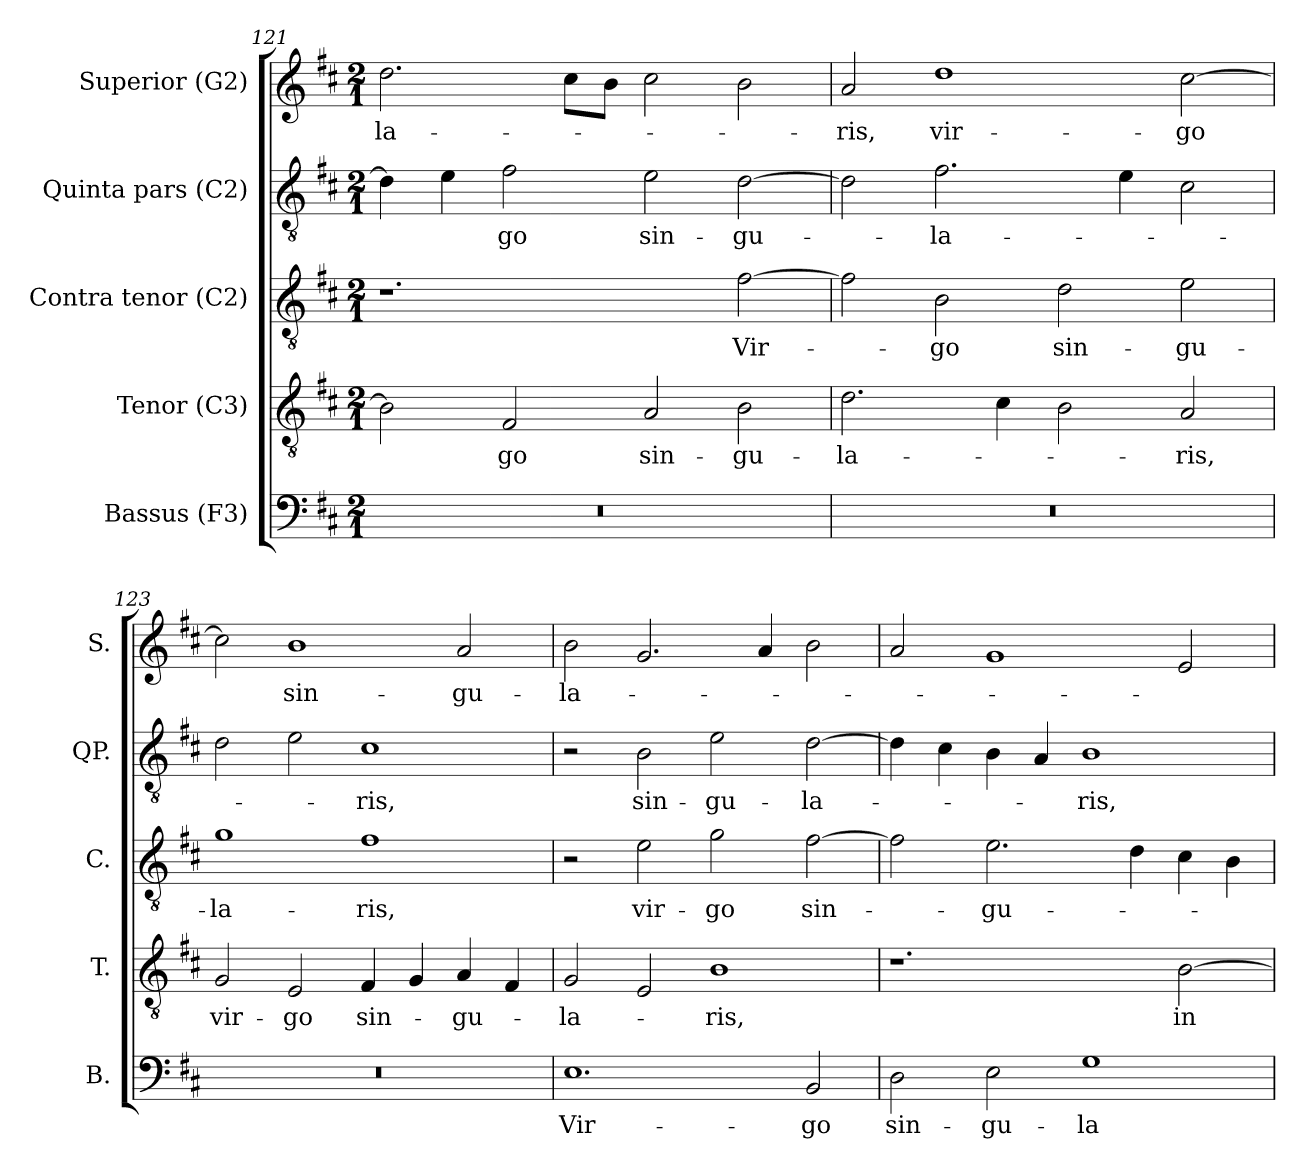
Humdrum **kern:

**kern	**text	**kern	**text	**kern	**text	**kern	**text	**kern	**text
*part5	*part5	*part4	*part4	*part3	*part3	*part2	*part2	*part1	*part1
*staff5	*staff5	*staff4	*staff4	*staff3	*staff3	*staff2	*staff2	*staff1	*staff1
*I"Bassus (F3)	*	*I"Tenor (C3)	*	*I"Contra tenor (C2)	*	*I"Quinta pars (C2)	*	*I"Superior (G2)	*
*I'B.	*	*I'T.	*	*I'C.	*	*I'QP.	*	*I'S.	*
*clefF4	*	*clefGv2	*	*clefGv2	*	*clefGv2	*	*clefG2	*
*	*	*ITrd7c12	*	*ITrd7c12	*	*ITrd7c12	*	*	*
*k[f#c#]	*	*k[f#c#]	*	*k[f#c#]	*	*k[f#c#]	*	*k[f#c#]	*
*D:	*	*D:	*	*D:	*	*D:	*	*D:	*
*M2/1	*	*M2/1	*	*M2/1	*	*M2/1	*	*M2/1	*
=121	=121	=121	=121	=121	=121	=121	=121	=121	=121
!LO:N:vis=1	!	!	!	!	!	!	!	!	!
!	!	!	!	!	!	!	!	!	!LO:LY:b:color=#000000
0r	.	2BBi\]	.	1.r	.	4Di\]	.	2.ddi\	-la-
.	.	.	.	.	.	4Ei\	.	.	.
!	!	!	!LO:LY:b:color=#000000	!	!	!	!	!	!
!	!	!	!	!	!	!	!LO:LY:b:color=#000000	!	!
.	.	2FF#i/	-go	.	.	2F#i\	-go	.	.
.	.	.	.	.	.	.	.	8cc#i\L	.
.	.	.	.	.	.	.	.	8bi\J	.
!	!	!	!LO:LY:b:color=#000000	!	!	!	!	!	!
!	!	!	!	!	!	!	!LO:LY:b:color=#000000	!	!
.	.	2AAi/	sin-	.	.	2Ei\	sin-	2cc#i\	.
!	!	!	!LO:LY:b:color=#000000	!	!	!	!	!	!
!	!	!	!	!	!LO:LY:b:color=#000000	!	!	!	!
!	!	!	!	!	!	!	!LO:LY:b:color=#000000	!	!
.	.	2BBi\	-gu-	[2F#i\	Vir-	[2Di\	-gu-	2bi\	.
=122	=122	=122	=122	=122	=122	=122	=122	=122	=122
!LO:N:vis=1	!	!	!	!	!	!	!	!	!
!	!	!	!LO:LY:b:color=#000000	!	!	!	!	!	!
!	!	!	!	!	!	!	!	!	!LO:LY:b:color=#000000
0r	.	2.Di\	-la-	2F#i\]	.	2Di\]	.	2ai/	-ris,
!	!	!	!	!	!LO:LY:b:color=#000000	!	!	!	!
!	!	!	!	!	!	!	!LO:LY:b:color=#000000	!	!
!	!	!	!	!	!	!	!	!	!LO:LY:b:color=#000000
.	.	.	.	2BBi\	-go	2.F#i\	-la-	1ddi	vir-
.	.	4C#i\	.	.	.	.	.	.	.
!	!	!	!	!	!LO:LY:b:color=#000000	!	!	!	!
.	.	2BBi\	.	2Di\	sin-	.	.	.	.
.	.	.	.	.	.	4Ei\	.	.	.
!	!	!	!LO:LY:b:color=#000000	!	!	!	!	!	!
!	!	!	!	!	!LO:LY:b:color=#000000	!	!	!	!
!	!	!	!	!	!	!	!	!	!LO:LY:b:color=#000000
.	.	2AAi/	-ris,	2Ei\	-gu-	2C#i\	.	[2cc#i\	-go
!!LO:LB:g=z
=123	=123	=123	=123	=123	=123	=123	=123	=123	=123
!LO:N:vis=1	!	!	!	!	!	!	!	!	!
!	!	!	!LO:LY:b:color=#000000	!	!	!	!	!	!
!	!	!	!	!	!LO:LY:b:color=#000000	!	!	!	!
0r	.	2GGi/	vir-	1Gi	-la-	2Di\	.	2cc#i\]	.
!	!	!	!LO:LY:b:color=#000000	!	!	!	!	!	!
!	!	!	!	!	!	!	!	!	!LO:LY:b:color=#000000
.	.	2EEi/	-go	.	.	2Ei\	.	1bi	sin-
!	!	!	!LO:LY:b:color=#000000	!	!	!	!	!	!
!	!	!	!	!	!LO:LY:b:color=#000000	!	!	!	!
!	!	!	!	!	!	!	!LO:LY:b:color=#000000	!	!
.	.	4FF#i/	sin-	1F#i	-ris,	1C#i	-ris,	.	.
.	.	4GGi/	.	.	.	.	.	.	.
!	!	!	!LO:LY:b:color=#000000	!	!	!	!	!	!
!	!	!	!	!	!	!	!	!	!LO:LY:b:color=#000000
.	.	4AAi/	-gu-	.	.	.	.	2ai/	-gu-
.	.	4FF#i/	.	.	.	.	.	.	.
=124	=124	=124	=124	=124	=124	=124	=124	=124	=124
!	!LO:LY:b:color=#000000	!	!	!	!	!	!	!	!
!	!	!	!LO:LY:b:color=#000000	!	!	!	!	!	!
!	!	!	!	!	!	!	!	!	!LO:LY:b:color=#000000
1.Ei	Vir-	2GGi/	-la-	2r	.	2r	.	2bi\	-la-
!	!	!	!	!	!LO:LY:b:color=#000000	!	!	!	!
!	!	!	!	!	!	!	!LO:LY:b:color=#000000	!	!
.	.	2EEi/	.	2Ei\	vir-	2BBi\	sin-	2.gi/	.
!	!	!	!LO:LY:b:color=#000000	!	!	!	!	!	!
!	!	!	!	!	!LO:LY:b:color=#000000	!	!	!	!
!	!	!	!	!	!	!	!LO:LY:b:color=#000000	!	!
.	.	1BBi	-ris,	2Gi\	-go	2Ei\	-gu-	.	.
.	.	.	.	.	.	.	.	4ai/	.
!	!LO:LY:b:color=#000000	!	!	!	!	!	!	!	!
!	!	!	!	!	!LO:LY:b:color=#000000	!	!	!	!
!	!	!	!	!	!	!	!LO:LY:b:color=#000000	!	!
2BBi/	-go	.	.	[2F#i\	sin-	[2Di\	-la-	2bi\	.
=125	=125	=125	=125	=125	=125	=125	=125	=125	=125
!	!LO:LY:b:color=#000000	!	!	!	!	!	!	!	!
2Di\	sin-	1.r	.	2F#i\]	.	4Di\]	.	2ai/	.
.	.	.	.	.	.	4C#i\	.	.	.
!	!LO:LY:b:color=#000000	!	!	!	!	!	!	!	!
!	!	!	!	!	!LO:LY:b:color=#000000	!	!	!	!
2Ei\	-gu-	.	.	2.Ei\	-gu-	4BBi\	.	1gi	.
.	.	.	.	.	.	4AAi/	.	.	.
!	!LO:LY:b:color=#000000	!	!	!	!	!	!	!	!
!	!	!	!	!	!	!	!LO:LY:b:color=#000000	!	!
1Gi	-la-	.	.	.	.	1BBi	-ris,	.	.
.	.	.	.	4Di\	.	.	.	.	.
!	!	!	!LO:LY:b:color=#000000	!	!	!	!	!	!
.	.	[2BBi\	in-	4C#i\	.	.	.	2ei/	.
.	.	.	.	4BBi\	.	.	.	.	.
=	=	=	=	=	=	=	=	=	=
*-	*-	*-	*-	*-	*-	*-	*-	*-	*-
